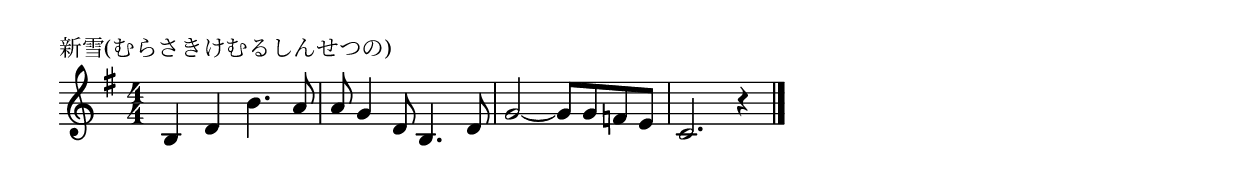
\version "2.18.2"

% 新雪(むらさきけむるしんせつの)

\header {
piece = "新雪(むらさきけむるしんせつの)"
}

melody =
\relative c' {
\key g \major
\time 4/4
\set Score.tempoHideNote = ##t
\tempo 4=100
\numericTimeSignature
%
b4 d b'4. a8 |
a g4 d8 b4. d8 |
g2~ g8 g f e |
c2. r4 |
\break


\bar "|."
}
\score {
<<
\chords {
\set noChordSymbol = ""
\set chordChanges=##t
%%

}
\new Staff {\melody}
>>
\layout {
line-width = #190
indent = 0\mm
}
\midi {}
}